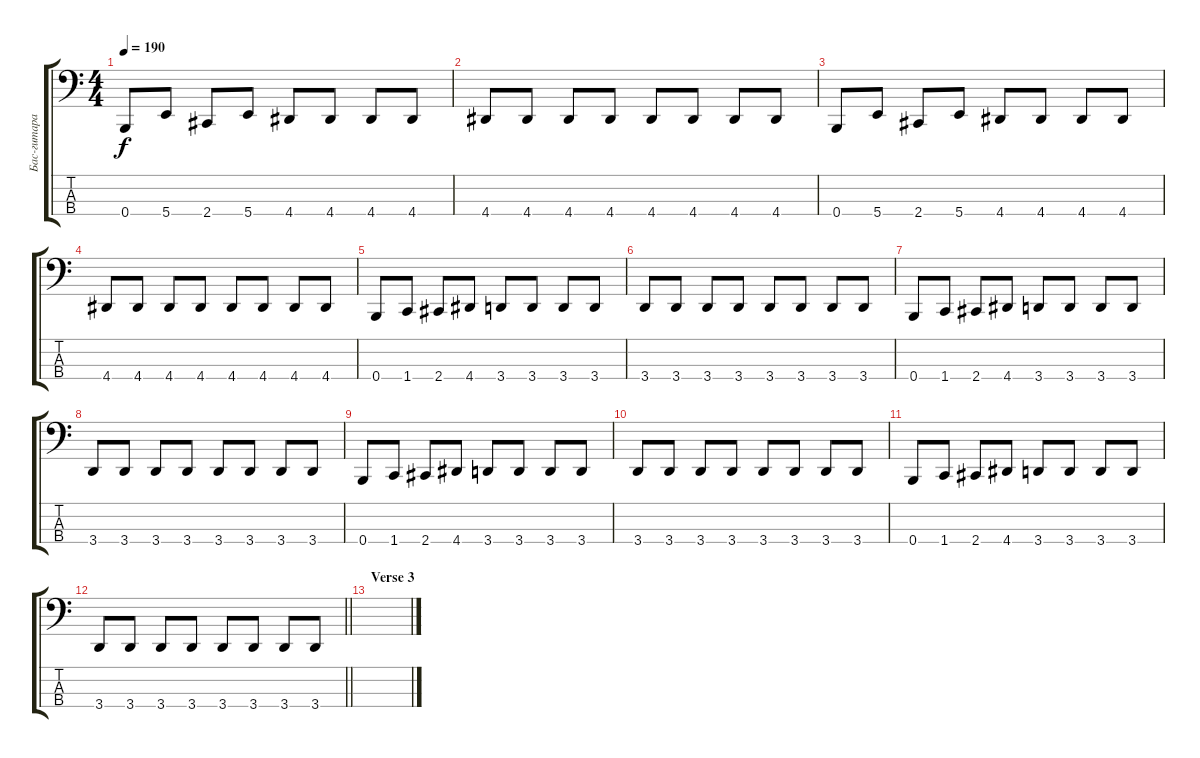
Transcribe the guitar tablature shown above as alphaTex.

\track ("Бас-гитара Araya" "Бас-гитара") {instrument electricbasspick}
\staff {score tabs}
\tuning (E2 B1 Gb1 B0) {hide}
\ts (4 4)
\tempo 190
\clef f4
\ks c
0.4.8{dy f} 5.4.8 2.4.8 5.4.8 4.4.8 4.4.8 4.4.8 4.4.8 |
4.4.8 4.4.8 4.4.8 4.4.8 4.4.8 4.4.8 4.4.8 4.4.8 |
0.4.8 5.4.8 2.4.8 5.4.8 4.4.8 4.4.8 4.4.8 4.4.8 |
4.4.8 4.4.8 4.4.8 4.4.8 4.4.8 4.4.8 4.4.8 4.4.8 |
0.4.8 1.4.8 2.4.8 4.4.8 3.4.8 3.4.8 3.4.8 3.4.8 |
3.4.8 3.4.8 3.4.8 3.4.8 3.4.8 3.4.8 3.4.8 3.4.8 |
0.4.8 1.4.8 2.4.8 4.4.8 3.4.8 3.4.8 3.4.8 3.4.8 |
3.4.8 3.4.8 3.4.8 3.4.8 3.4.8 3.4.8 3.4.8 3.4.8 |
0.4.8 1.4.8 2.4.8 4.4.8 3.4.8 3.4.8 3.4.8 3.4.8 |
3.4.8 3.4.8 3.4.8 3.4.8 3.4.8 3.4.8 3.4.8 3.4.8 |
0.4.8 1.4.8 2.4.8 4.4.8 3.4.8 3.4.8 3.4.8 3.4.8 |
\barLineRight lightlight
3.4.8 3.4.8 3.4.8 3.4.8 3.4.8 3.4.8 3.4.8 3.4.8 |
\section ("" "Verse 3")
